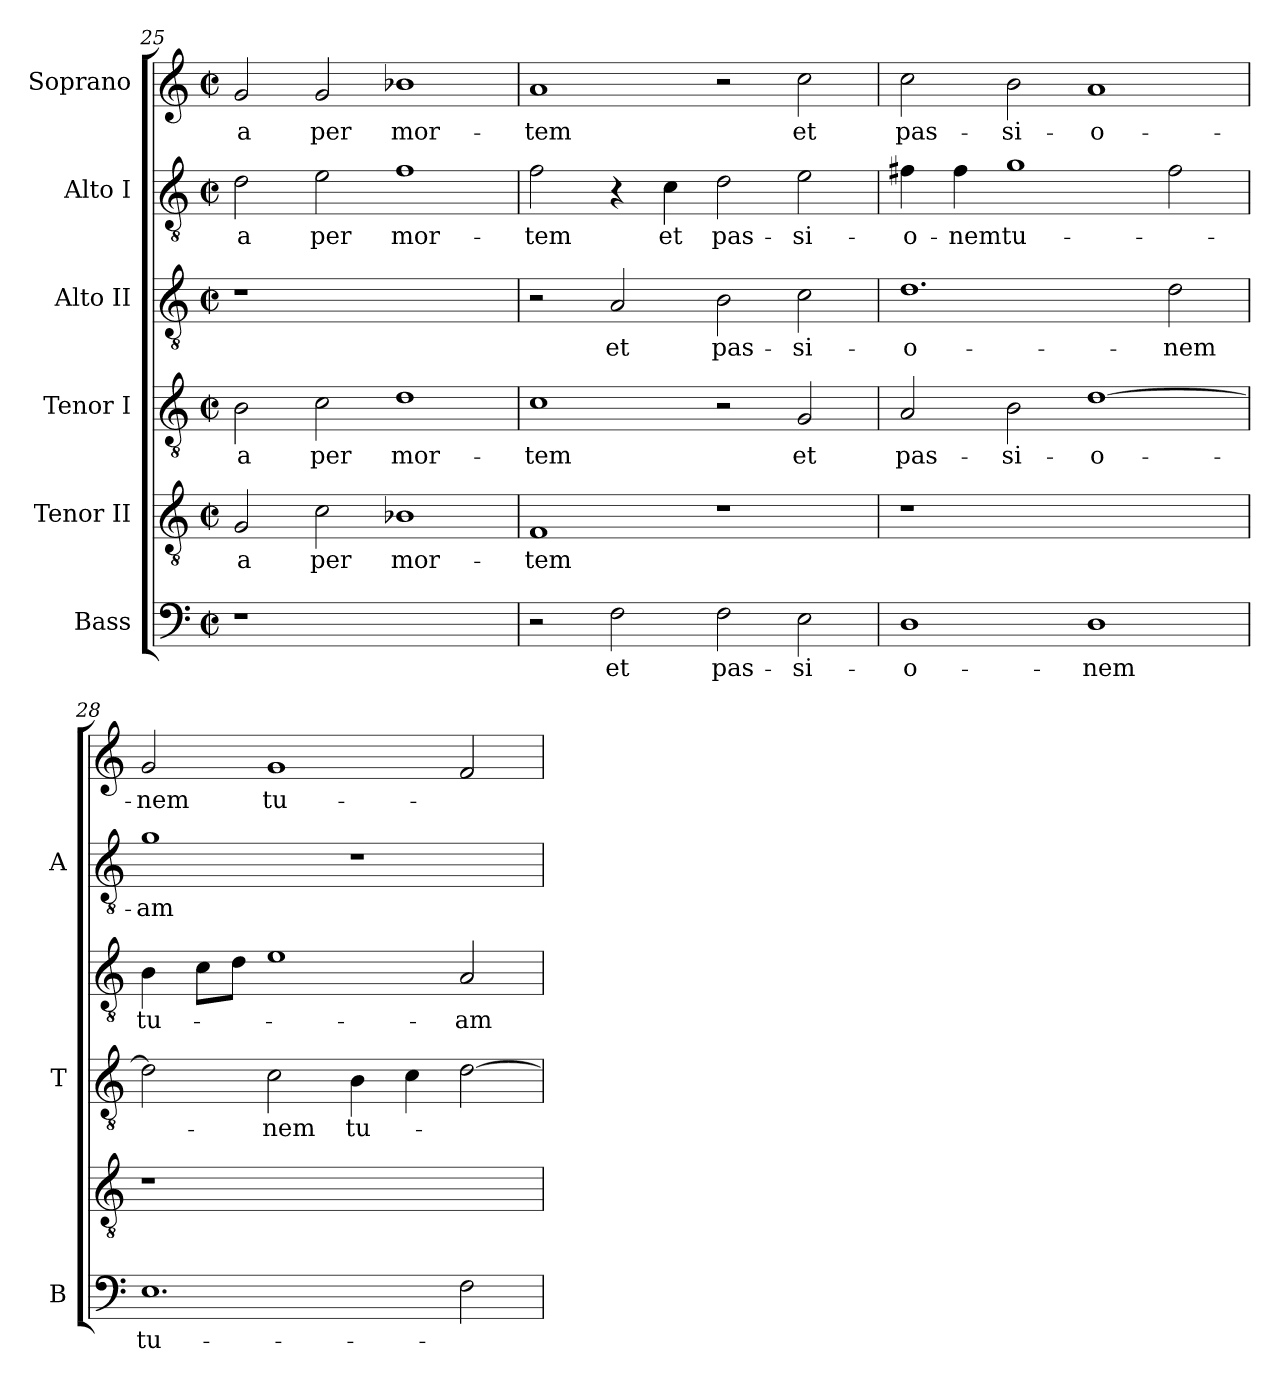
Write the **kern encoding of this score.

**kern	**text	**kern	**text	**kern	**text	**kern	**text	**kern	**text	**kern	**text
*part6	*part6	*part5	*part5	*part4	*part4	*part3	*part3	*part2	*part2	*part1	*part1
*staff6	*staff6	*staff5	*staff5	*staff4	*staff4	*staff3	*staff3	*staff2	*staff2	*staff1	*staff1
*I"Bass	*	*I"Tenor II	*	*I"Tenor I	*	*I"Alto II	*	*I"Alto I	*	*I"Soprano	*
*I'B	*	*	*	*I'T	*	*	*	*I'A	*	*	*
*clefF4	*	*clefGv2	*	*clefGv2	*	*clefGv2	*	*clefGv2	*	*clefG2	*
*k[]	*	*k[]	*	*k[]	*	*k[]	*	*k[]	*	*k[]	*
*C:	*	*C:	*	*C:	*	*C:	*	*C:	*	*C:	*
*M2/2	*	*M2/2	*	*M2/2	*	*M2/2	*	*M2/2	*	*M2/2	*
*met(c|)	*	*met(c|)	*	*met(c|)	*	*met(c|)	*	*met(c|)	*	*met(c|)	*
=25	=25	=25	=25	=25	=25	=25	=25	=25	=25	=25	=25
!LO:N:vis=1	!	!	!	!	!	!	!	!	!	!	!
!	!	!	!LO:LY:b:color=#000000	!	!	!	!	!	!	!	!
!	!	!	!	!	!LO:LY:b:color=#000000	!LO:N:vis=1	!	!	!	!	!
!	!	!	!	!	!	!	!	!	!LO:LY:b:color=#000000	!	!
!	!	!	!	!	!	!	!	!	!	!	!LO:LY:b:color=#000000
1r	.	2Gi/	-a	2Bi\	-a	1r	.	2di\	-a	2gi/	-a
!	!	!	!LO:LY:b:color=#000000	!	!	!	!	!	!	!	!
!	!	!	!	!	!LO:LY:b:color=#000000	!	!	!	!	!	!
!	!	!	!	!	!	!	!	!	!LO:LY:b:color=#000000	!	!
!	!	!	!	!	!	!	!	!	!	!	!LO:LY:b:color=#000000
.	.	2ci\	per	2ci\	per	.	.	2ei\	per	2gi/	per
!	!	!	!LO:LY:b:color=#000000	!	!	!	!	!	!	!	!
!	!	!	!	!	!LO:LY:b:color=#000000	!	!	!	!	!	!
!	!	!	!	!	!	!	!	!	!LO:LY:b:color=#000000	!	!
!	!	!	!	!	!	!	!	!	!	!	!LO:LY:b:color=#000000
1ryy	.	1B-Xi	mor-	1di	mor-	1ryy	.	1fi	mor-	1b-Xi	mor-
!!LO:LB:g=z
=26	=26	=26	=26	=26	=26	=26	=26	=26	=26	=26	=26
!	!	!	!LO:LY:b:color=#000000	!	!	!	!	!	!	!	!
!	!	!	!	!	!LO:LY:b:color=#000000	!	!	!	!	!	!
!	!	!	!	!	!	!	!	!	!LO:LY:b:color=#000000	!	!
!	!	!	!	!	!	!	!	!	!	!	!LO:LY:b:color=#000000
2r	.	1Fi	-tem	1ci	-tem	2r	.	2fi\	-tem	1ai	-tem
!	!LO:LY:b:color=#000000	!	!	!	!	!	!	!	!	!	!
!	!	!	!	!	!	!	!LO:LY:b:color=#000000	!	!	!	!
2Fi\	et	.	.	.	.	2Ai/	et	4r	.	.	.
!	!	!	!	!	!	!	!	!	!LO:LY:b:color=#000000	!	!
.	.	.	.	.	.	.	.	4ci\	et	.	.
!	!LO:LY:b:color=#000000	!	!	!	!	!	!	!	!	!	!
!	!	!	!	!	!	!	!LO:LY:b:color=#000000	!	!	!	!
!	!	!	!	!	!	!	!	!	!LO:LY:b:color=#000000	!	!
2Fi\	pas-	1r	.	2r	.	2Bi\	pas-	2di\	pas-	2r	.
!	!LO:LY:b:color=#000000	!	!	!	!	!	!	!	!	!	!
!	!	!	!	!	!LO:LY:b:color=#000000	!	!	!	!	!	!
!	!	!	!	!	!	!	!LO:LY:b:color=#000000	!	!	!	!
!	!	!	!	!	!	!	!	!	!LO:LY:b:color=#000000	!	!
!	!	!	!	!	!	!	!	!	!	!	!LO:LY:b:color=#000000
2Ei\	-si-	.	.	2Gi/	et	2ci\	-si-	2ei\	-si-	2cci\	et
=27	=27	=27	=27	=27	=27	=27	=27	=27	=27	=27	=27
!	!LO:LY:b:color=#000000	!LO:N:vis=1	!	!	!	!	!	!	!	!	!
!	!	!	!	!	!LO:LY:b:color=#000000	!	!	!	!	!	!
!	!	!	!	!	!	!	!LO:LY:b:color=#000000	!	!	!	!
!	!	!	!	!	!	!	!	!	!LO:LY:b:color=#000000	!	!
!	!	!	!	!	!	!	!	!	!	!	!LO:LY:b:color=#000000
1Di	-o-	1r	.	2Ai/	pas-	1.di	-o-	4f#Xi\	-o-	2cci\	pas-
!	!	!	!	!	!	!	!	!	!LO:LY:b:color=#000000	!	!
.	.	.	.	.	.	.	.	4f#i\	-nem	.	.
!	!	!	!	!	!LO:LY:b:color=#000000	!	!	!	!	!	!
!	!	!	!	!	!	!	!	!	!LO:LY:b:color=#000000	!	!
!	!	!	!	!	!	!	!	!	!	!	!LO:LY:b:color=#000000
.	.	.	.	2Bi\	-si-	.	.	1gi	tu-	2bi\	-si-
!	!LO:LY:b:color=#000000	!	!	!	!	!	!	!	!	!	!
!	!	!	!	!	!LO:LY:b:color=#000000	!	!	!	!	!	!
!	!	!	!	!	!	!	!	!	!	!	!LO:LY:b:color=#000000
1Di	-nem	1ryy	.	[>1di	-o-	.	.	.	.	1ai	-o-
!	!	!	!	!	!	!	!LO:LY:b:color=#000000	!	!	!	!
.	.	.	.	.	.	2di\	-nem	2f#i\	.	.	.
=28	=28	=28	=28	=28	=28	=28	=28	=28	=28	=28	=28
!	!LO:LY:b:color=#000000	!LO:N:vis=1	!	!	!	!	!	!	!	!	!
!	!	!	!	!	!	!	!LO:LY:b:color=#000000	!	!	!	!
!	!	!	!	!	!	!	!	!	!LO:LY:b:color=#000000	!	!
!	!	!	!	!	!	!	!	!	!	!	!LO:LY:b:color=#000000
1.Ei	tu-	1r	.	2di\]	.	4Bi\	tu-	1gi	-am	2gi/	-nem
.	.	.	.	.	.	8ci\L	.	.	.	.	.
.	.	.	.	.	.	8di\J	.	.	.	.	.
!	!	!	!	!	!LO:LY:b:color=#000000	!	!	!	!	!	!
!	!	!	!	!	!	!	!	!	!	!	!LO:LY:b:color=#000000
.	.	.	.	2ci\	-nem	1ei	.	.	.	1gi	tu-
!	!	!	!	!	!LO:LY:b:color=#000000	!	!	!	!	!	!
.	.	1ryy	.	4Bi\	tu-	.	.	1r	.	.	.
.	.	.	.	4ci\	.	.	.	.	.	.	.
!	!	!	!	!	!	!	!LO:LY:b:color=#000000	!	!	!	!
2Fi\	.	.	.	[>2di\	.	2Ai/	-am	.	.	2fi/	.
=	=	=	=	=	=	=	=	=	=	=	=
*-	*-	*-	*-	*-	*-	*-	*-	*-	*-	*-	*-
